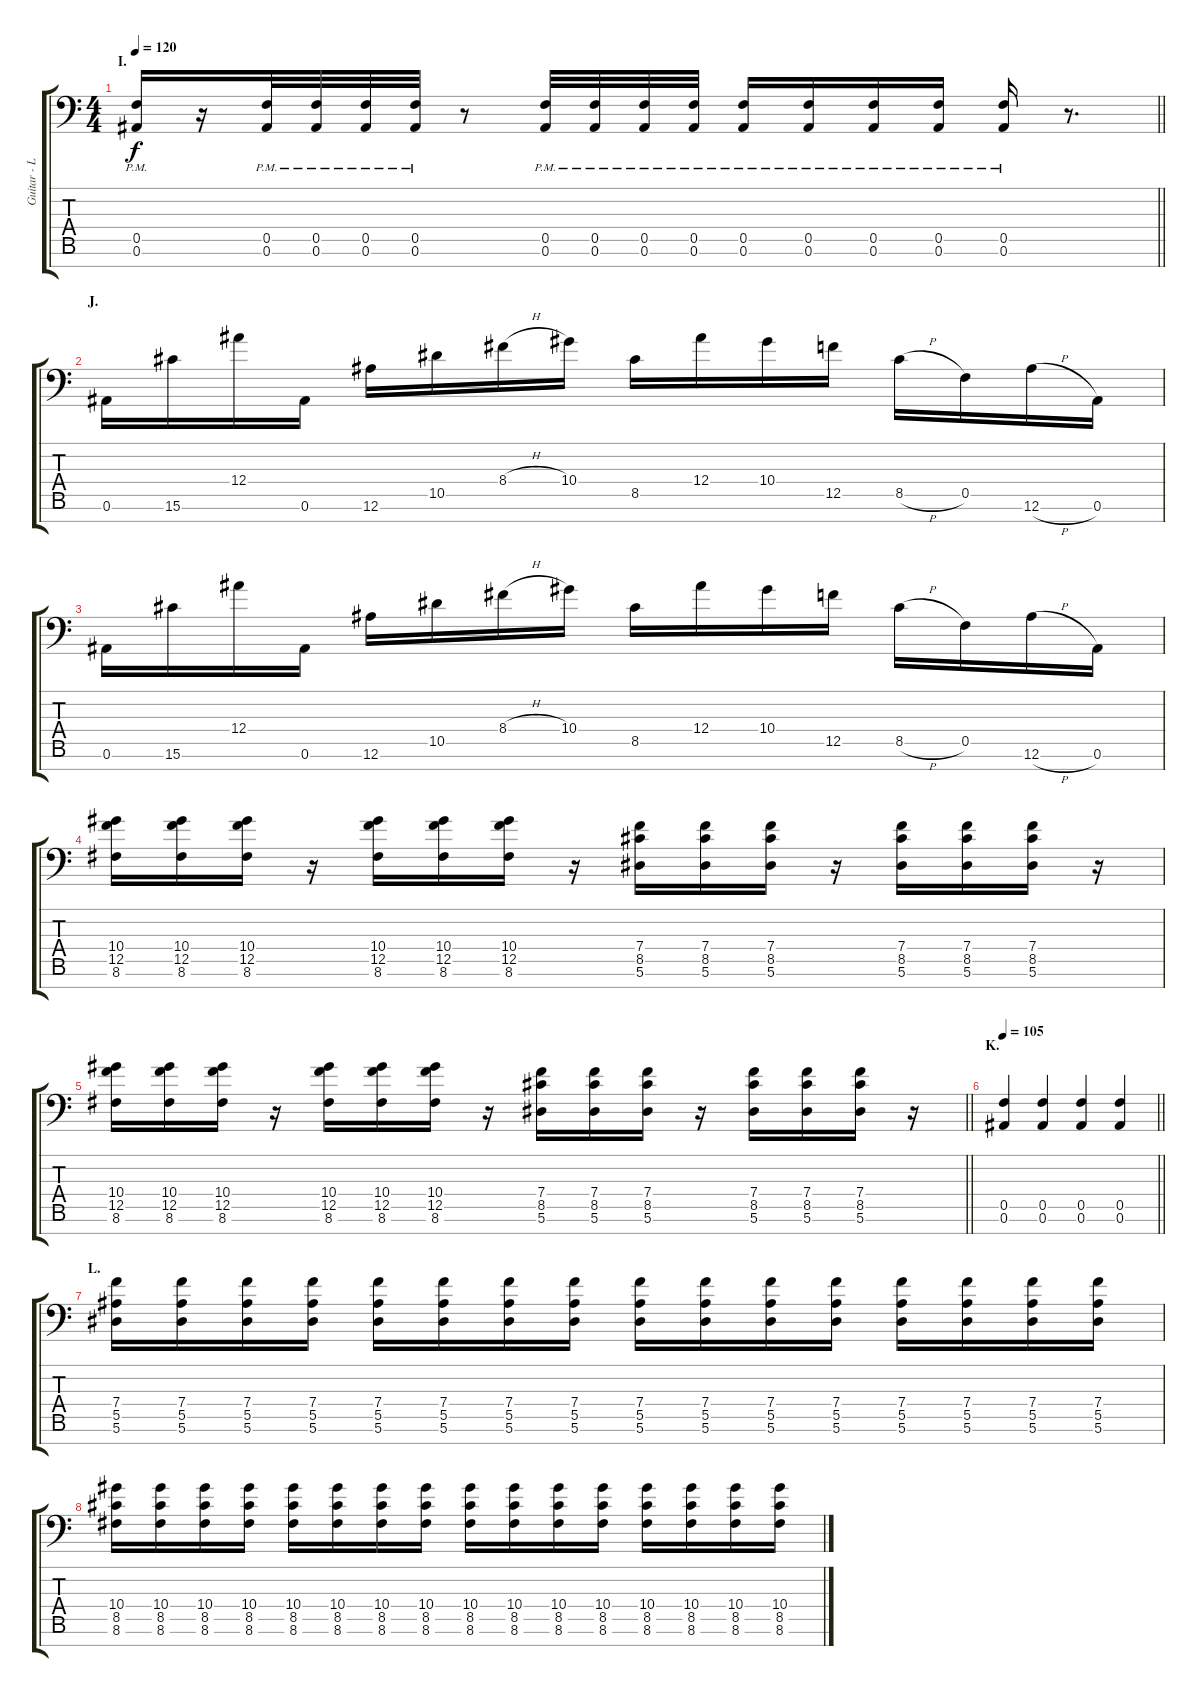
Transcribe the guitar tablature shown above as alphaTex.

\track ("Guitar - Left" "Guitar - L") {instrument distortionguitar}
\staff {score tabs}
\tuning (C4 G3 Eb3 Bb2 F2 Bb1 Ab1) {hide}
\ts (4 4)
\section ("" "I.")
\tempo 120
\clef f4
\barLineRight lightlight
\ks c
(0.5{pm} 0.6{pm}).16{dy f} r.16 (0.5{pm} 0.6{pm}).32 (0.5{pm} 0.6{pm}).32 (0.5{pm} 0.6{pm}).32 (0.5{pm} 0.6{pm}).32 r.8 (0.5{pm} 0.6{pm}).32 (0.5{pm} 0.6{pm}).32 (0.5{pm} 0.6{pm}).32 (0.5{pm} 0.6{pm}).32 (0.5{pm} 0.6{pm}).16 (0.5{pm} 0.6{pm}).16 (0.5{pm} 0.6{pm}).16 (0.5{pm} 0.6{pm}).16 (0.5{pm} 0.6{pm}).16 r.8{d} |
\section ("" "J.")
0.6.16 15.6.16 12.4.16 0.6.16 12.6.16 10.5.16 8.4{h}.16 10.4.16 8.5.16 12.4.16 10.4.16 12.5.16 8.5{h}.16 0.5.16 12.6{h}.16 0.6.16 |
0.6.16 15.6.16 12.4.16 0.6.16 12.6.16 10.5.16 8.4{h}.16 10.4.16 8.5.16 12.4.16 10.4.16 12.5.16 8.5{h}.16 0.5.16 12.6{h}.16 0.6.16 |
(10.4 12.5 8.6).16 (10.4 12.5 8.6).16 (10.4 12.5 8.6).16 r.16 (10.4 12.5 8.6).16 (10.4 12.5 8.6).16 (10.4 12.5 8.6).16 r.16 (7.4 8.5 5.6).16 (7.4 8.5 5.6).16 (7.4 8.5 5.6).16 r.16 (7.4 8.5 5.6).16 (7.4 8.5 5.6).16 (7.4 8.5 5.6).16 r.16 |
\barLineRight lightlight
(10.4 12.5 8.6).16 (10.4 12.5 8.6).16 (10.4 12.5 8.6).16 r.16 (10.4 12.5 8.6).16 (10.4 12.5 8.6).16 (10.4 12.5 8.6).16 r.16 (7.4 8.5 5.6).16 (7.4 8.5 5.6).16 (7.4 8.5 5.6).16 r.16 (7.4 8.5 5.6).16 (7.4 8.5 5.6).16 (7.4 8.5 5.6).16 r.16 |
\section ("" "K.")
\tempo 105
\barLineRight lightlight
(0.5 0.6).4 (0.5 0.6).4 (0.5 0.6).4 (0.5 0.6).4 |
\section ("" "L.")
(7.4 5.5 5.6).16{volume 12} (7.4 5.5 5.6).16 (7.4 5.5 5.6).16 (7.4 5.5 5.6).16 (7.4 5.5 5.6).16 (7.4 5.5 5.6).16 (7.4 5.5 5.6).16 (7.4 5.5 5.6).16 (7.4 5.5 5.6).16 (7.4 5.5 5.6).16 (7.4 5.5 5.6).16 (7.4 5.5 5.6).16 (7.4 5.5 5.6).16 (7.4 5.5 5.6).16 (7.4 5.5 5.6).16 (7.4 5.5 5.6).16 |
(10.4 8.5 8.6).16 (10.4 8.5 8.6).16 (10.4 8.5 8.6).16 (10.4 8.5 8.6).16 (10.4 8.5 8.6).16 (10.4 8.5 8.6).16 (10.4 8.5 8.6).16 (10.4 8.5 8.6).16 (10.4 8.5 8.6).16 (10.4 8.5 8.6).16 (10.4 8.5 8.6).16 (10.4 8.5 8.6).16 (10.4 8.5 8.6).16 (10.4 8.5 8.6).16 (10.4 8.5 8.6).16 (10.4 8.5 8.6).16
